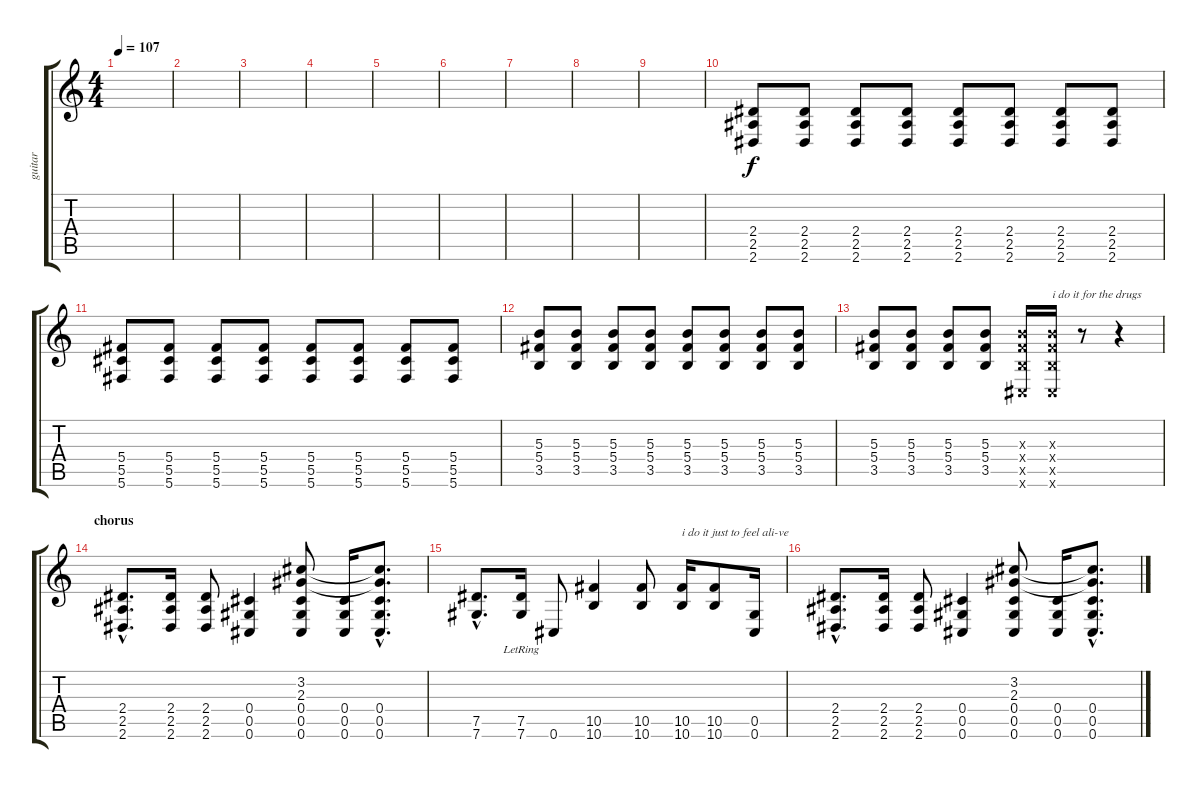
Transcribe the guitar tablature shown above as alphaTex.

\track ("guitar" "guitar") {instrument distortionguitar}
\staff {score tabs}
\tuning (Eb4 Bb3 Gb3 Db3 Ab2 Db2) {hide}
\ts (4 4)
\tempo 107
\clef g2
\ks c
|
|
|
|
|
|
|
|
|
(2.4 2.5 2.6).8{volume 5} (2.4 2.5 2.6).8 (2.4 2.5 2.6).8{volume 8} (2.4 2.5 2.6).8 (2.4 2.5 2.6).8 (2.4 2.5 2.6).8 (2.4 2.5 2.6).8 (2.4 2.5 2.6).8 |
(5.4 5.5 5.6).8{volume 10} (5.4 5.5 5.6).8 (5.4 5.5 5.6).8 (5.4 5.5 5.6).8 (5.4 5.5 5.6).8 (5.4 5.5 5.6).8 (5.4 5.5 5.6).8 (5.4 5.5 5.6).8 |
(5.3 5.4 3.5).8 (5.3 5.4 3.5).8 (5.3 5.4 3.5).8 (5.3 5.4 3.5).8 (5.3 5.4 3.5).8 (5.3 5.4 3.5).8 (5.3 5.4 3.5).8 (5.3 5.4 3.5).8 |
(5.3 5.4 3.5).8{volume 16} (5.3 5.4 3.5).8 (5.3 5.4 3.5).8 (5.3 5.4 3.5).8 (5.3{x} 5.4{x} 3.5{x} 0.6{x}).16{volume 16} (5.3{x} 5.4{x} 3.5{x} 0.6{x}).16{txt "i do it for the drugs"} r.8 r.4 |
\section ("" "chorus")
(2.4{hac} 2.5{hac} 2.6{hac}).8{d} (2.4 2.5 2.6).16 (2.4 2.5 2.6).8 (0.4 0.5 0.6).4 (3.2 2.3 0.4 0.5 0.6).8 (0.4 0.5 0.6).16 (3.2{hac t} 2.3{hac t} 0.4{hac} 0.5{hac} 0.6{hac}).8{d} |
(7.5{hac} 7.6{hac}).8{d} (7.5{lr} 7.6).16 0.6.8 (10.5 10.6).4 (10.5 10.6).8 (10.5 10.6).16{txt "i do it just to feel ali-ve"} (10.5 10.6).8 (0.5 0.6).16 |
(2.4{hac} 2.5{hac} 2.6{hac}).8{d} (2.4 2.5 2.6).16 (2.4 2.5 2.6).8 (0.4 0.5 0.6).4 (3.2 2.3 0.4 0.5 0.6).8 (0.4 0.5 0.6).16 (3.2{hac t} 2.3{hac t} 0.4{hac} 0.5{hac} 0.6{hac}).8{d}
